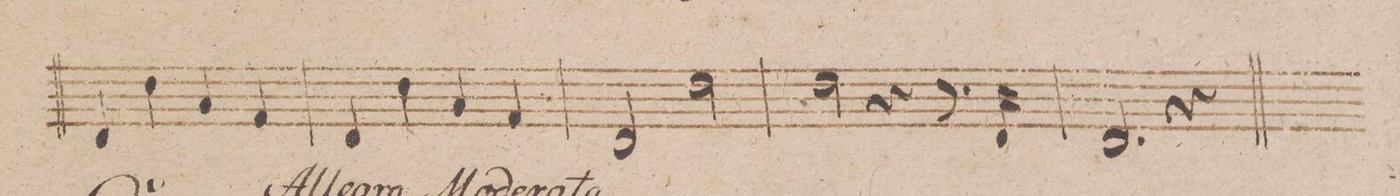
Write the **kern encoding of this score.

**kern	**dynam
*I"Violoncello	*
*clefF4	*
*k[b-]	*
*met(c)	*
*M4/4	*
4FF/	.
4F\	.
4C/	.
4AA/	.
=215	=215
4FF/	.
4F\	.
4C/	.
4AA/	.
=216	=216
2FF/	.
2F\	.
=217	=217
2F\	.
4r	.
8.r	.
16FF/	.
=218	=218
2.FF/	.
4r	.
==	==
*-	*-
